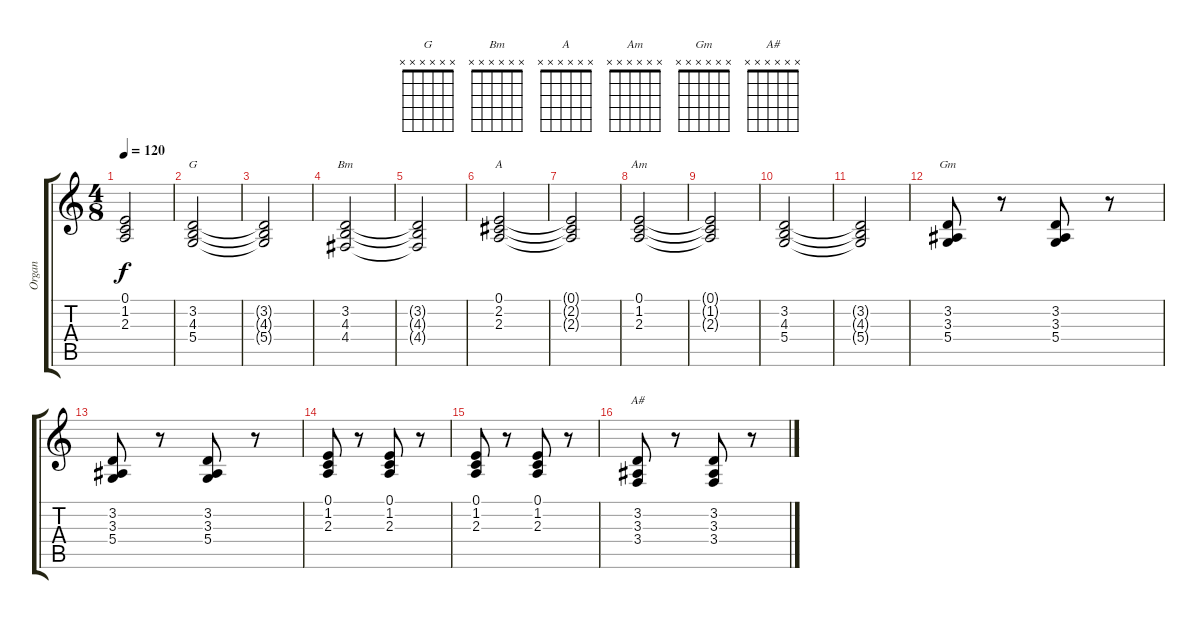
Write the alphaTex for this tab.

\track ("Organ" "Organ") {instrument drawbarorgan}
\staff {score tabs}
\tuning (E4 B3 G3 D3 A2 E2) {hide}
\chord ("G" x x x x x x) {firstfret 0}
\chord ("Bm" x x x x x x) {firstfret 0}
\chord ("A" x x x x x x) {firstfret 0}
\chord ("Am" x x x x x x) {firstfret 0}
\chord ("Gm" x x x x x x) {firstfret 0}
\chord ("A#" x x x x x x) {firstfret 0}
\ts (4 8)
\tempo 120
\clef g2
\ks c
(0.1{t} 1.2{t} 2.3{t}).2{dy f} |
(3.2 4.3 5.4).2{ch "G"} |
(3.2{t} 4.3{t} 5.4{t}).2 |
(3.2 4.3 4.4).2{ch "Bm"} |
(3.2{t} 4.3{t} 4.4{t}).2 |
(0.1 2.2 2.3).2{ch "A"} |
(0.1{t} 2.2{t} 2.3{t}).2 |
(0.1 1.2 2.3).2{ch "Am"} |
(0.1{t} 1.2{t} 2.3{t}).2 |
(3.2 4.3 5.4).2 |
(3.2{t} 4.3{t} 5.4{t}).2 |
(3.2 3.3 5.4).8{ch "Gm"} r.8 (3.2 3.3 5.4).8 r.8 |
(3.2 3.3 5.4).8 r.8 (3.2 3.3 5.4).8 r.8 |
(0.1 1.2 2.3).8 r.8 (0.1 1.2 2.3).8 r.8 |
(0.1 1.2 2.3).8 r.8 (0.1 1.2 2.3).8 r.8 |
(3.2 3.3 3.4).8{ch "A#"} r.8 (3.2 3.3 3.4).8 r.8
